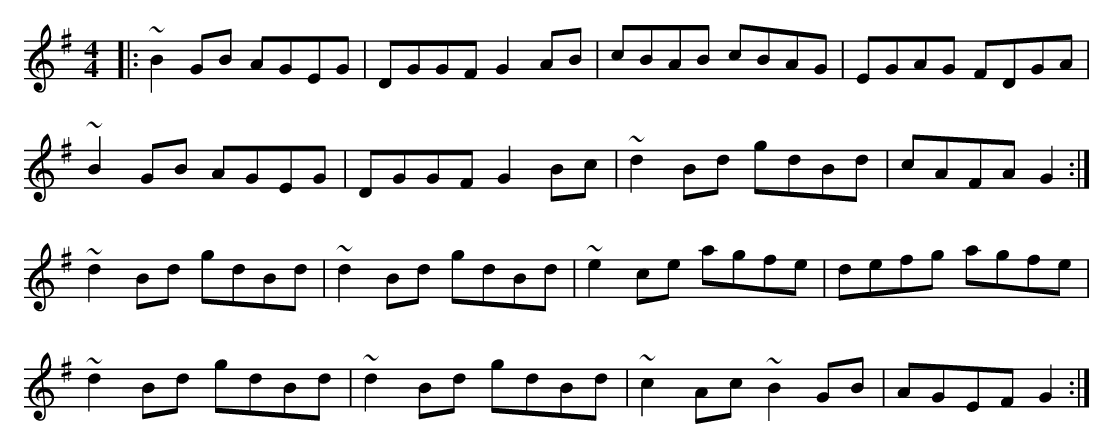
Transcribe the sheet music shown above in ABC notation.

X:1
M:4/4
K:G
|:~B2 GB AGEG|DGGF G2 AB|cBAB cBAG|EGAG FDGA|
~B2 GB AGEG|DGGF G2 Bc|~d2 Bd gdBd|cAFA G2:|
~d2 Bd gdBd|~d2 Bd gdBd|~e2 ce agfe|defg agfe|
~d2 Bd gdBd|~d2 Bd gdBd|~c2 Ac ~B2 GB|AGEF G2:|
